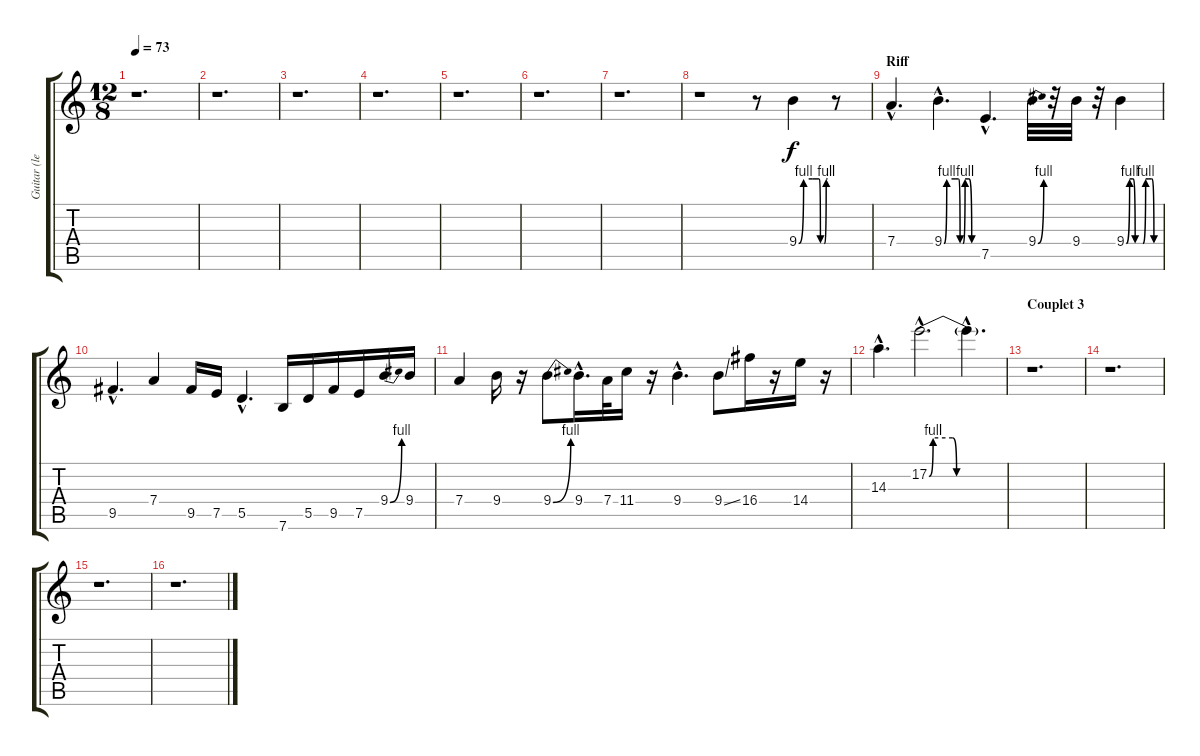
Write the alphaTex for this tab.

\track ("Guitar (lead)" "Guitar (le") {instrument distortionguitar}
\staff {score tabs}
\tuning (E4 B3 G3 D3 A2 E2) {hide}
\ts (12 8)
\tempo 73
\clef g2
\ks c
r.1{d dy mf} |
r.1{d} |
r.1{d} |
r.1{d} |
r.1{d} |
r.1{d} |
r.1{d} |
r.1 r.8 9.4{be (custom 0 0 10 4 28 4 42 4 45 0 53 0 57 4 60 4)}.4{dy f volume 11 balance 6 instrument distortionguitar} r.8 |
\section ("" "Riff")
7.4{hac}.4{d} 9.4{be (custom 0 0 5 4 20 4 26 4 29 0 34 0 38 4 45 4 50 0 55 0 60 0) hac}.4{d} 7.5{hac}.4{d} 9.4{be (bend 0 0 60 4)}.32 r.32 9.4.32 r.32 9.4{be (custom 0 0 6 4 12 4 16 0 22 0 30 0 35 4 41 4 46 4 50 0 60 0)}.4 |
9.5{hac}.4{d} 7.4.4 9.5.16 7.5.16 5.5{hac}.4{d} 7.6.16 5.5.16 9.5.16 7.5.16 9.4{be (bend 0 0 60 4)}.16 9.4.16 |
7.4.4 9.4.16 r.16 9.4{be (bend 0 0 60 4)}.8 9.4{hac}.16{d} 7.4.32 11.4.16 r.16 9.4{hac}.4{d} 9.4{ss}.8 16.4.16 r.16 14.4.16 r.16 |
14.3{hac}.4{d} 17.2{be (custom 0 0 3 4 18 4 21 0 28 0 60 0) hac}.2{d} 17.2{hac t}.4{d} |
\section ("" "Couplet 3")
r.1{d} |
r.1{d} |
r.1{d} |
r.1{d}
